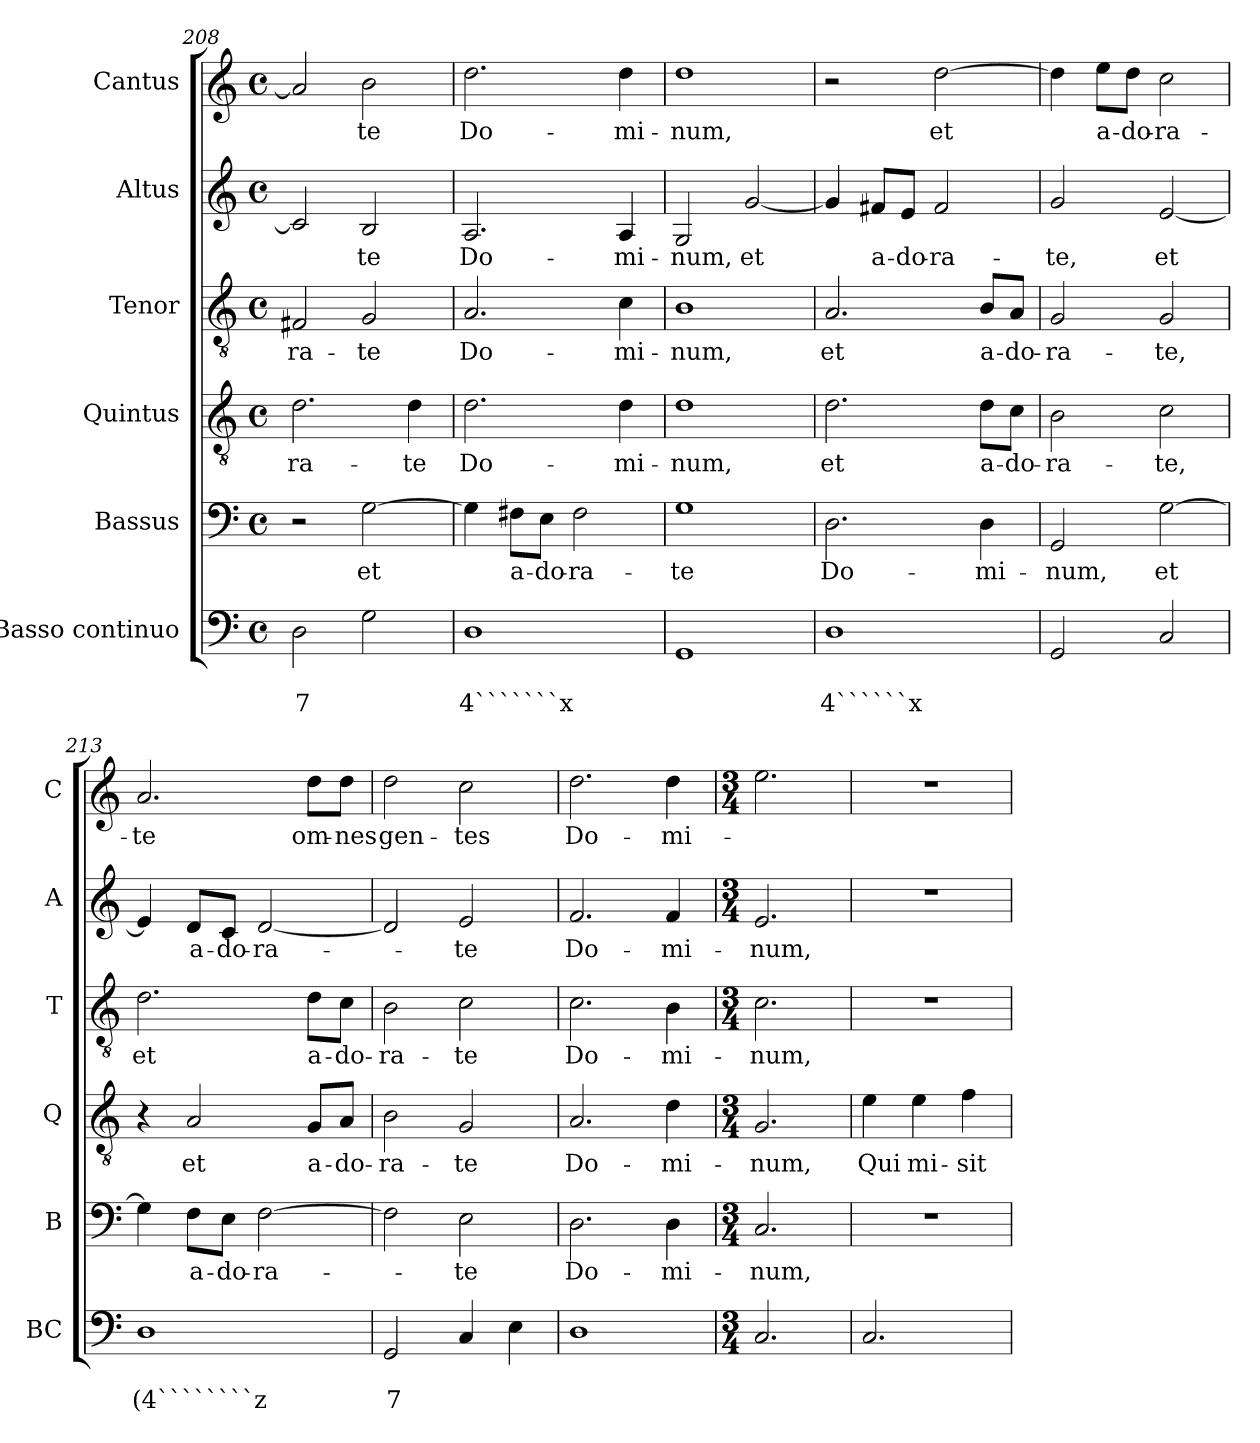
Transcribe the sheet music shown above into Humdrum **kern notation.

**kern	**text	**text	**kern	**text	**kern	**text	**kern	**text	**kern	**text	**kern	**text
*part6	*part6	*part6	*part5	*part5	*part4	*part4	*part3	*part3	*part2	*part2	*part1	*part1
*staff6	*staff6	*staff6	*staff5	*staff5	*staff4	*staff4	*staff3	*staff3	*staff2	*staff2	*staff1	*staff1
*I"Basso continuo	*	*	*I"Bassus	*	*I"Quintus	*	*I"Tenor	*	*I"Altus	*	*I"Cantus	*
*I'BC	*	*	*I'B	*	*I'Q	*	*I'T	*	*I'A	*	*I'C	*
*clefF4	*	*	*clefF4	*	*clefGv2	*	*clefGv2	*	*clefG2	*	*clefG2	*
*ITrd7c12	*	*	*	*	*	*	*	*	*	*	*	*
*k[]	*	*	*k[]	*	*k[]	*	*k[]	*	*k[]	*	*k[]	*
*C:	*	*	*C:	*	*C:	*	*C:	*	*C:	*	*C:	*
*M4/4	*	*	*M4/4	*	*M4/4	*	*M4/4	*	*M4/4	*	*M4/4	*
*met(c)	*	*	*met(c)	*	*met(c)	*	*met(c)	*	*met(c)	*	*met(c)	*
=208	=208	=208	=208	=208	=208	=208	=208	=208	=208	=208	=208	=208
!	!	!LO:LY:b	!	!	!	!LO:LY:b	!	!LO:LY:b	!	!	!	!
2DD\	.	7	2r	.	2.d\	-ra-	2F#X/	-ra-	2c/]	.	2a/]	.
!	!	!	!	!LO:LY:b	!	!	!	!LO:LY:b	!	!LO:LY:b	!	!LO:LY:b
2GG\	.	.	[2G\	et	.	.	2G/	-te	2B/	-te	2b\	-te
!	!	!	!	!	!	!LO:LY:b	!	!	!	!	!	!
.	.	.	.	.	4d\	-te	.	.	.	.	.	.
=209	=209	=209	=209	=209	=209	=209	=209	=209	=209	=209	=209	=209
!	!	!LO:LY:b	!	!	!	!LO:LY:b	!	!LO:LY:b	!	!LO:LY:b	!	!LO:LY:b
1DD	.	4```````x	4G\]	.	2.d\	Do-	2.A/	Do-	2.A/	Do-	2.dd\	Do-
!	!	!	!	!LO:LY:b	!	!	!	!	!	!	!	!
.	.	.	8F#X\L	a-	.	.	.	.	.	.	.	.
!	!	!	!	!LO:LY:b	!	!	!	!	!	!	!	!
.	.	.	8E\J	-do-	.	.	.	.	.	.	.	.
!	!	!	!	!LO:LY:b	!	!	!	!	!	!	!	!
.	.	.	2F#\	-ra-	.	.	.	.	.	.	.	.
!	!	!	!	!	!	!LO:LY:b	!	!LO:LY:b	!	!LO:LY:b	!	!LO:LY:b
.	.	.	.	.	4d\	-mi-	4c\	-mi-	4A/	-mi-	4dd\	-mi-
!!LO:PB:g=z
=210	=210	=210	=210	=210	=210	=210	=210	=210	=210	=210	=210	=210
!	!	!	!	!LO:LY:b	!	!LO:LY:b	!	!LO:LY:b	!	!LO:LY:b	!	!LO:LY:b
1GGG	.	.	1G	-te	1d	-num,	1B	-num,	2G/	-num,	1dd	-num,
!	!	!	!	!	!	!	!	!	!	!LO:LY:b	!	!
.	.	.	.	.	.	.	.	.	[2g/	et	.	.
=211	=211	=211	=211	=211	=211	=211	=211	=211	=211	=211	=211	=211
!	!	!LO:LY:b	!	!LO:LY:b	!	!LO:LY:b	!	!LO:LY:b	!	!	!	!
1DD	.	4``````x	2.D\	Do-	2.d\	et	2.A/	et	4g/]	.	2r	.
!	!	!	!	!	!	!	!	!	!	!LO:LY:b	!	!
.	.	.	.	.	.	.	.	.	8f#X/L	a-	.	.
!	!	!	!	!	!	!	!	!	!	!LO:LY:b	!	!
.	.	.	.	.	.	.	.	.	8e/J	-do-	.	.
!	!	!	!	!	!	!	!	!	!	!LO:LY:b	!	!LO:LY:b
.	.	.	.	.	.	.	.	.	2f#/	-ra-	[2dd\	et
!	!	!	!	!LO:LY:b	!	!LO:LY:b	!	!LO:LY:b	!	!	!	!
.	.	.	4D\	-mi-	8d\L	a-	8B/L	a-	.	.	.	.
!	!	!	!	!	!	!LO:LY:b	!	!LO:LY:b	!	!	!	!
.	.	.	.	.	8c\J	-do-	8A/J	-do-	.	.	.	.
=212	=212	=212	=212	=212	=212	=212	=212	=212	=212	=212	=212	=212
!	!	!	!	!LO:LY:b	!	!LO:LY:b	!	!LO:LY:b	!	!LO:LY:b	!	!
2GGG/	.	.	2GG/	-num,	2B\	-ra-	2G/	-ra-	2g/	-te,	4dd\]	.
!	!	!	!	!	!	!	!	!	!	!	!	!LO:LY:b
.	.	.	.	.	.	.	.	.	.	.	8ee\L	a-
!	!	!	!	!	!	!	!	!	!	!	!	!LO:LY:b
.	.	.	.	.	.	.	.	.	.	.	8dd\J	-do-
!	!	!	!	!LO:LY:b	!	!LO:LY:b	!	!LO:LY:b	!	!LO:LY:b	!	!LO:LY:b
2CC/	.	.	[2G\	et	2c\	-te,	2G/	-te,	[2e/	et	2cc\	-ra-
=213	=213	=213	=213	=213	=213	=213	=213	=213	=213	=213	=213	=213
!	!	!LO:LY:b	!	!	!	!	!	!LO:LY:b	!	!	!	!LO:LY:b
1DD	.	(4````````z	4G\]	.	4r	.	2.d\	et	4e/]	.	2.a/	-te
!	!	!	!	!LO:LY:b	!	!LO:LY:b	!	!	!	!LO:LY:b	!	!
.	.	.	8F\L	a-	2A/	et	.	.	8d/L	a-	.	.
!	!	!	!	!LO:LY:b	!	!	!	!	!	!LO:LY:b	!	!
.	.	.	8E\J	-do-	.	.	.	.	8c/J	-do-	.	.
!	!	!	!	!LO:LY:b	!	!	!	!	!	!LO:LY:b	!	!
.	.	.	[2F\	-ra-	.	.	.	.	[2d/	-ra-	.	.
!	!	!	!	!	!	!LO:LY:b	!	!LO:LY:b	!	!	!	!LO:LY:b
.	.	.	.	.	8G/L	a-	8d\L	a-	.	.	8dd\L	om-
!	!	!	!	!	!	!LO:LY:b	!	!LO:LY:b	!	!	!	!LO:LY:b
.	.	.	.	.	8A/J	-do-	8c\J	-do-	.	.	8dd\J	-nes
=214	=214	=214	=214	=214	=214	=214	=214	=214	=214	=214	=214	=214
!	!	!LO:LY:b	!	!	!	!LO:LY:b	!	!LO:LY:b	!	!	!	!LO:LY:b
2GGG/	.	7	2F\]	.	2B\	-ra-	2B\	-ra-	2d/]	.	2dd\	gen-
!	!	!	!	!LO:LY:b	!	!LO:LY:b	!	!LO:LY:b	!	!LO:LY:b	!	!LO:LY:b
4CC/	.	.	2E\	-te	2G/	-te	2c\	-te	2e/	-te	2cc\	-tes
4EE\	.	.	.	.	.	.	.	.	.	.	.	.
=215	=215	=215	=215	=215	=215	=215	=215	=215	=215	=215	=215	=215
!	!	!	!	!LO:LY:b	!	!LO:LY:b	!	!LO:LY:b	!	!LO:LY:b	!	!LO:LY:b
1DD	.	.	2.D\	Do-	2.A/	Do-	2.c\	Do-	2.f/	Do-	2.dd\	Do-
!	!	!	!	!LO:LY:b	!	!LO:LY:b	!	!LO:LY:b	!	!LO:LY:b	!	!LO:LY:b
.	.	.	4D\	-mi-	4d\	-mi-	4B\	-mi-	4f/	-mi-	4dd\	-mi-
!!LO:LB:g=z
=216	=216	=216	=216	=216	=216	=216	=216	=216	=216	=216	=216	=216
*M3/4	*	*	*M3/4	*	*M3/4	*	*M3/4	*	*M3/4	*	*M3/4	*
!	!	!	!	!LO:LY:b	!	!LO:LY:b	!	!LO:LY:b	!	!LO:LY:b	!	!
2.CC/	.	.	2.C/	-num,	2.G/	-num,	2.c\	-num,	2.e/	-num,	2.ee\	.
=217	=217	=217	=217	=217	=217	=217	=217	=217	=217	=217	=217	=217
!	!	!	!	!	!	!LO:LY:b	!	!	!	!	!	!
2.CC/	.	.	2.r	.	4e\	Qui	2.r	.	2.r	.	2.r	.
!	!	!	!	!	!	!LO:LY:b	!	!	!	!	!	!
.	.	.	.	.	4e\	mi-	.	.	.	.	.	.
!	!	!	!	!	!	!LO:LY:b	!	!	!	!	!	!
.	.	.	.	.	4f\	-sit	.	.	.	.	.	.
=	=	=	=	=	=	=	=	=	=	=	=	=
*-	*-	*-	*-	*-	*-	*-	*-	*-	*-	*-	*-	*-
